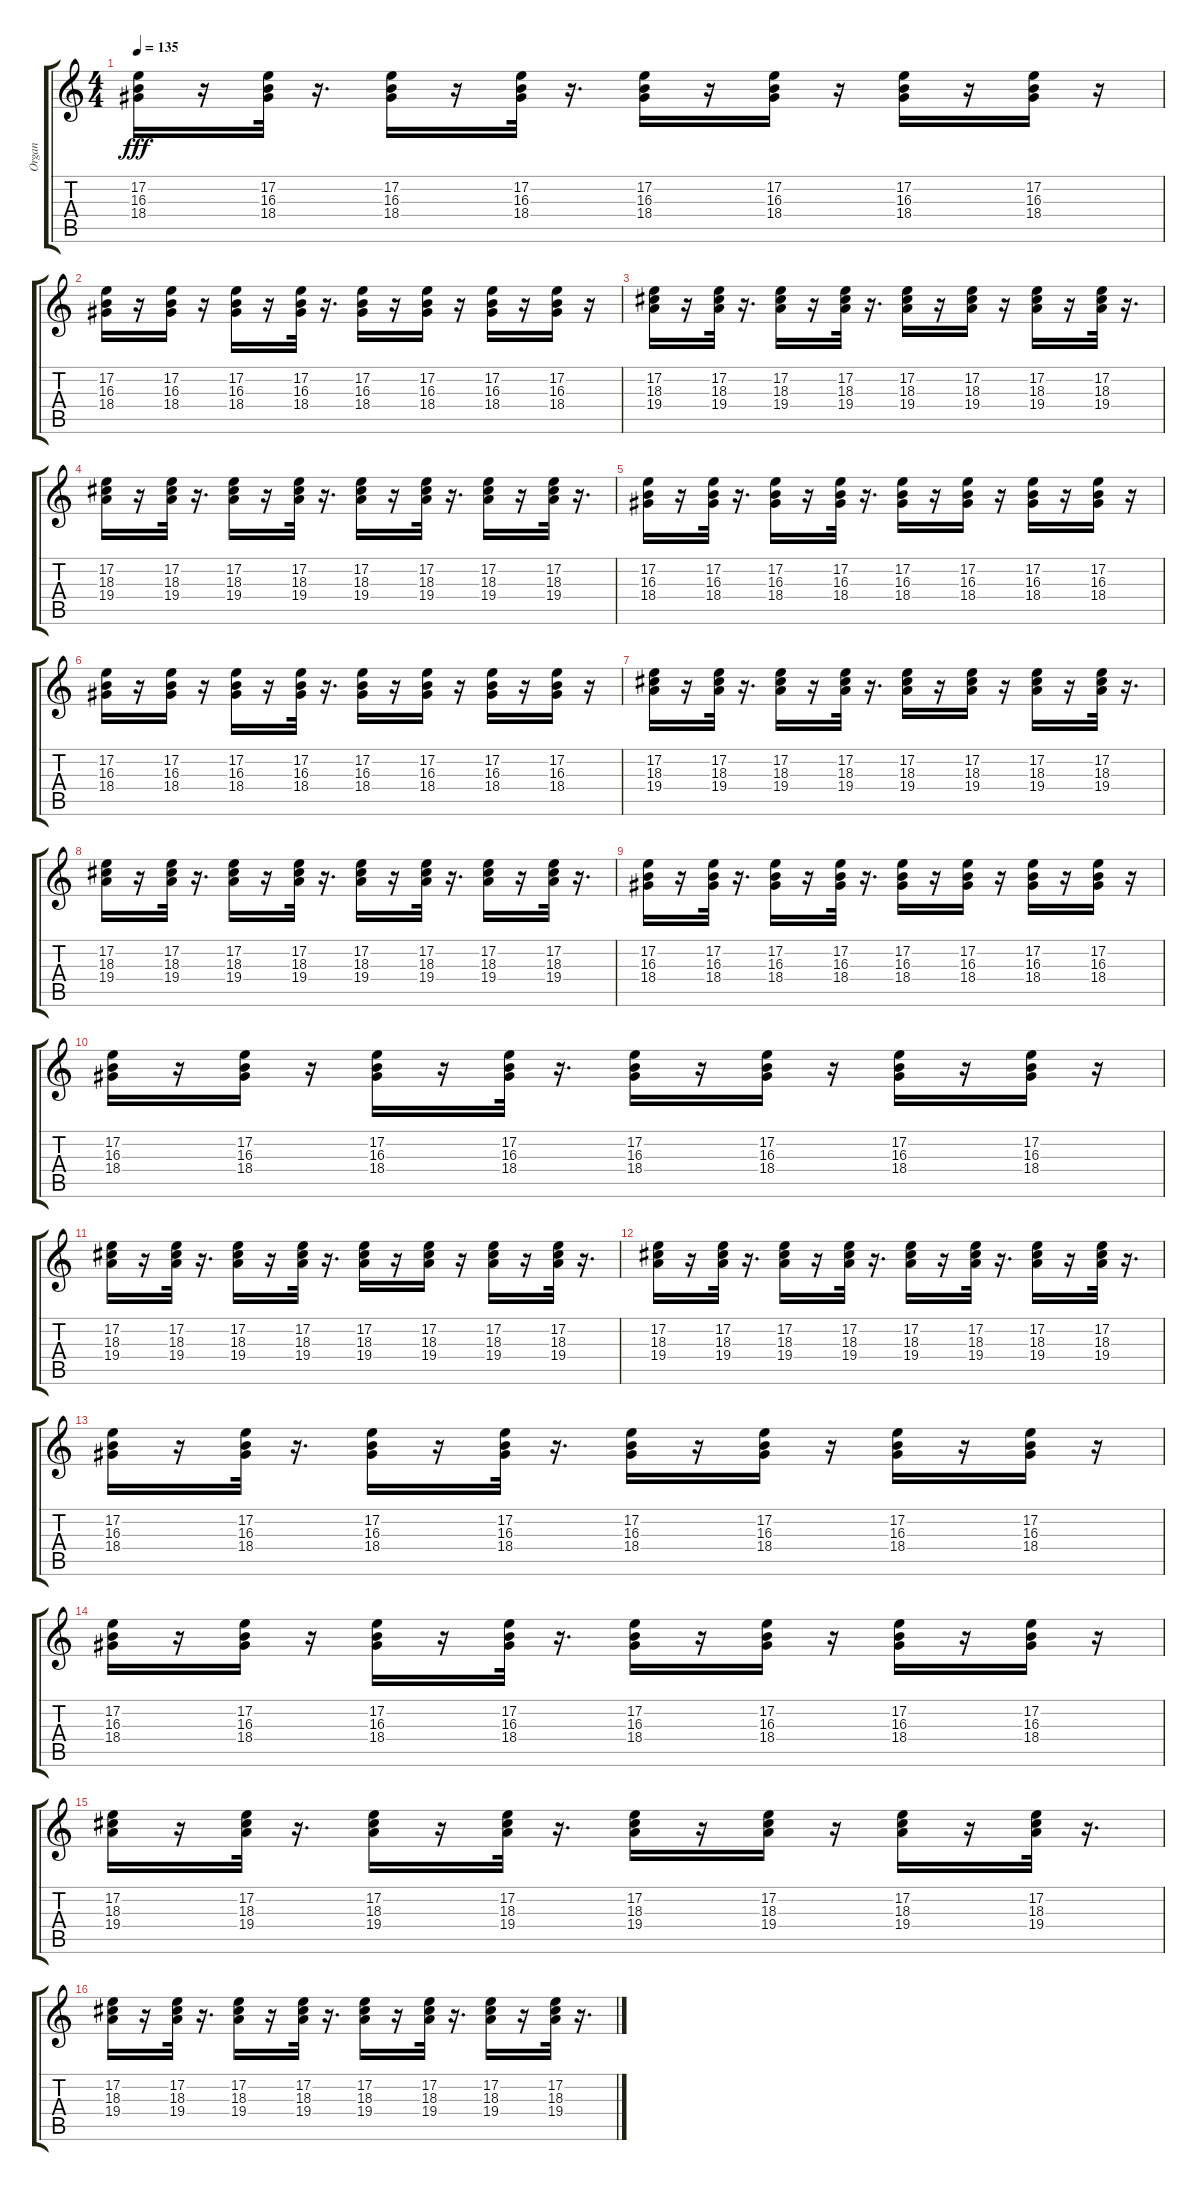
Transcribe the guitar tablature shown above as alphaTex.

\track ("Organ" "Organ") {instrument rockorgan}
\staff {score tabs}
\tuning (E4 B3 G3 D3 A2 E2) {hide}
\ts (4 4)
\tempo 135
\clef g2
\ks c
(17.2 16.3 18.4).16{dy fff} r.16 (17.2 16.3 18.4).32 r.16{d} (17.2 16.3 18.4).16 r.16 (17.2 16.3 18.4).32 r.16{d} (17.2 16.3 18.4).16 r.16 (17.2 16.3 18.4).16 r.16 (17.2 16.3 18.4).16 r.16 (17.2 16.3 18.4).16 r.16 |
(17.2 16.3 18.4).16 r.16 (17.2 16.3 18.4).16 r.16 (17.2 16.3 18.4).16 r.16 (17.2 16.3 18.4).32 r.16{d} (17.2 16.3 18.4).16 r.16 (17.2 16.3 18.4).16 r.16 (17.2 16.3 18.4).16 r.16 (17.2 16.3 18.4).16 r.16 |
(17.2 18.3 19.4).16 r.16 (17.2 18.3 19.4).32 r.16{d} (17.2 18.3 19.4).16 r.16 (17.2 18.3 19.4).32 r.16{d} (17.2 18.3 19.4).16 r.16 (17.2 18.3 19.4).16 r.16 (17.2 18.3 19.4).16 r.16 (17.2 18.3 19.4).32 r.16{d} |
(17.2 18.3 19.4).16 r.16 (17.2 18.3 19.4).32 r.16{d} (17.2 18.3 19.4).16 r.16 (17.2 18.3 19.4).32 r.16{d} (17.2 18.3 19.4).16 r.16 (17.2 18.3 19.4).32 r.16{d} (17.2 18.3 19.4).16 r.16 (17.2 18.3 19.4).32 r.16{d} |
(17.2 16.3 18.4).16 r.16 (17.2 16.3 18.4).32 r.16{d} (17.2 16.3 18.4).16 r.16 (17.2 16.3 18.4).32 r.16{d} (17.2 16.3 18.4).16 r.16 (17.2 16.3 18.4).16 r.16 (17.2 16.3 18.4).16 r.16 (17.2 16.3 18.4).16 r.16 |
(17.2 16.3 18.4).16 r.16 (17.2 16.3 18.4).16 r.16 (17.2 16.3 18.4).16 r.16 (17.2 16.3 18.4).32 r.16{d} (17.2 16.3 18.4).16 r.16 (17.2 16.3 18.4).16 r.16 (17.2 16.3 18.4).16 r.16 (17.2 16.3 18.4).16 r.16 |
(17.2 18.3 19.4).16 r.16 (17.2 18.3 19.4).32 r.16{d} (17.2 18.3 19.4).16 r.16 (17.2 18.3 19.4).32 r.16{d} (17.2 18.3 19.4).16 r.16 (17.2 18.3 19.4).16 r.16 (17.2 18.3 19.4).16 r.16 (17.2 18.3 19.4).32 r.16{d} |
(17.2 18.3 19.4).16 r.16 (17.2 18.3 19.4).32 r.16{d} (17.2 18.3 19.4).16 r.16 (17.2 18.3 19.4).32 r.16{d} (17.2 18.3 19.4).16 r.16 (17.2 18.3 19.4).32 r.16{d} (17.2 18.3 19.4).16 r.16 (17.2 18.3 19.4).32 r.16{d} |
(17.2 16.3 18.4).16 r.16 (17.2 16.3 18.4).32 r.16{d} (17.2 16.3 18.4).16 r.16 (17.2 16.3 18.4).32 r.16{d} (17.2 16.3 18.4).16 r.16 (17.2 16.3 18.4).16 r.16 (17.2 16.3 18.4).16 r.16 (17.2 16.3 18.4).16 r.16 |
(17.2 16.3 18.4).16 r.16 (17.2 16.3 18.4).16 r.16 (17.2 16.3 18.4).16 r.16 (17.2 16.3 18.4).32 r.16{d} (17.2 16.3 18.4).16 r.16 (17.2 16.3 18.4).16 r.16 (17.2 16.3 18.4).16 r.16 (17.2 16.3 18.4).16 r.16 |
(17.2 18.3 19.4).16 r.16 (17.2 18.3 19.4).32 r.16{d} (17.2 18.3 19.4).16 r.16 (17.2 18.3 19.4).32 r.16{d} (17.2 18.3 19.4).16 r.16 (17.2 18.3 19.4).16 r.16 (17.2 18.3 19.4).16 r.16 (17.2 18.3 19.4).32 r.16{d} |
(17.2 18.3 19.4).16 r.16 (17.2 18.3 19.4).32 r.16{d} (17.2 18.3 19.4).16 r.16 (17.2 18.3 19.4).32 r.16{d} (17.2 18.3 19.4).16 r.16 (17.2 18.3 19.4).32 r.16{d} (17.2 18.3 19.4).16 r.16 (17.2 18.3 19.4).32 r.16{d} |
(17.2 16.3 18.4).16 r.16 (17.2 16.3 18.4).32 r.16{d} (17.2 16.3 18.4).16 r.16 (17.2 16.3 18.4).32 r.16{d} (17.2 16.3 18.4).16 r.16 (17.2 16.3 18.4).16 r.16 (17.2 16.3 18.4).16 r.16 (17.2 16.3 18.4).16 r.16 |
(17.2 16.3 18.4).16 r.16 (17.2 16.3 18.4).16 r.16 (17.2 16.3 18.4).16 r.16 (17.2 16.3 18.4).32 r.16{d} (17.2 16.3 18.4).16 r.16 (17.2 16.3 18.4).16 r.16 (17.2 16.3 18.4).16 r.16 (17.2 16.3 18.4).16 r.16 |
(17.2 18.3 19.4).16 r.16 (17.2 18.3 19.4).32 r.16{d} (17.2 18.3 19.4).16 r.16 (17.2 18.3 19.4).32 r.16{d} (17.2 18.3 19.4).16 r.16 (17.2 18.3 19.4).16 r.16 (17.2 18.3 19.4).16 r.16 (17.2 18.3 19.4).32 r.16{d} |
(17.2 18.3 19.4).16 r.16 (17.2 18.3 19.4).32 r.16{d} (17.2 18.3 19.4).16 r.16 (17.2 18.3 19.4).32 r.16{d} (17.2 18.3 19.4).16 r.16 (17.2 18.3 19.4).32 r.16{d} (17.2 18.3 19.4).16 r.16 (17.2 18.3 19.4).32 r.16{d}
